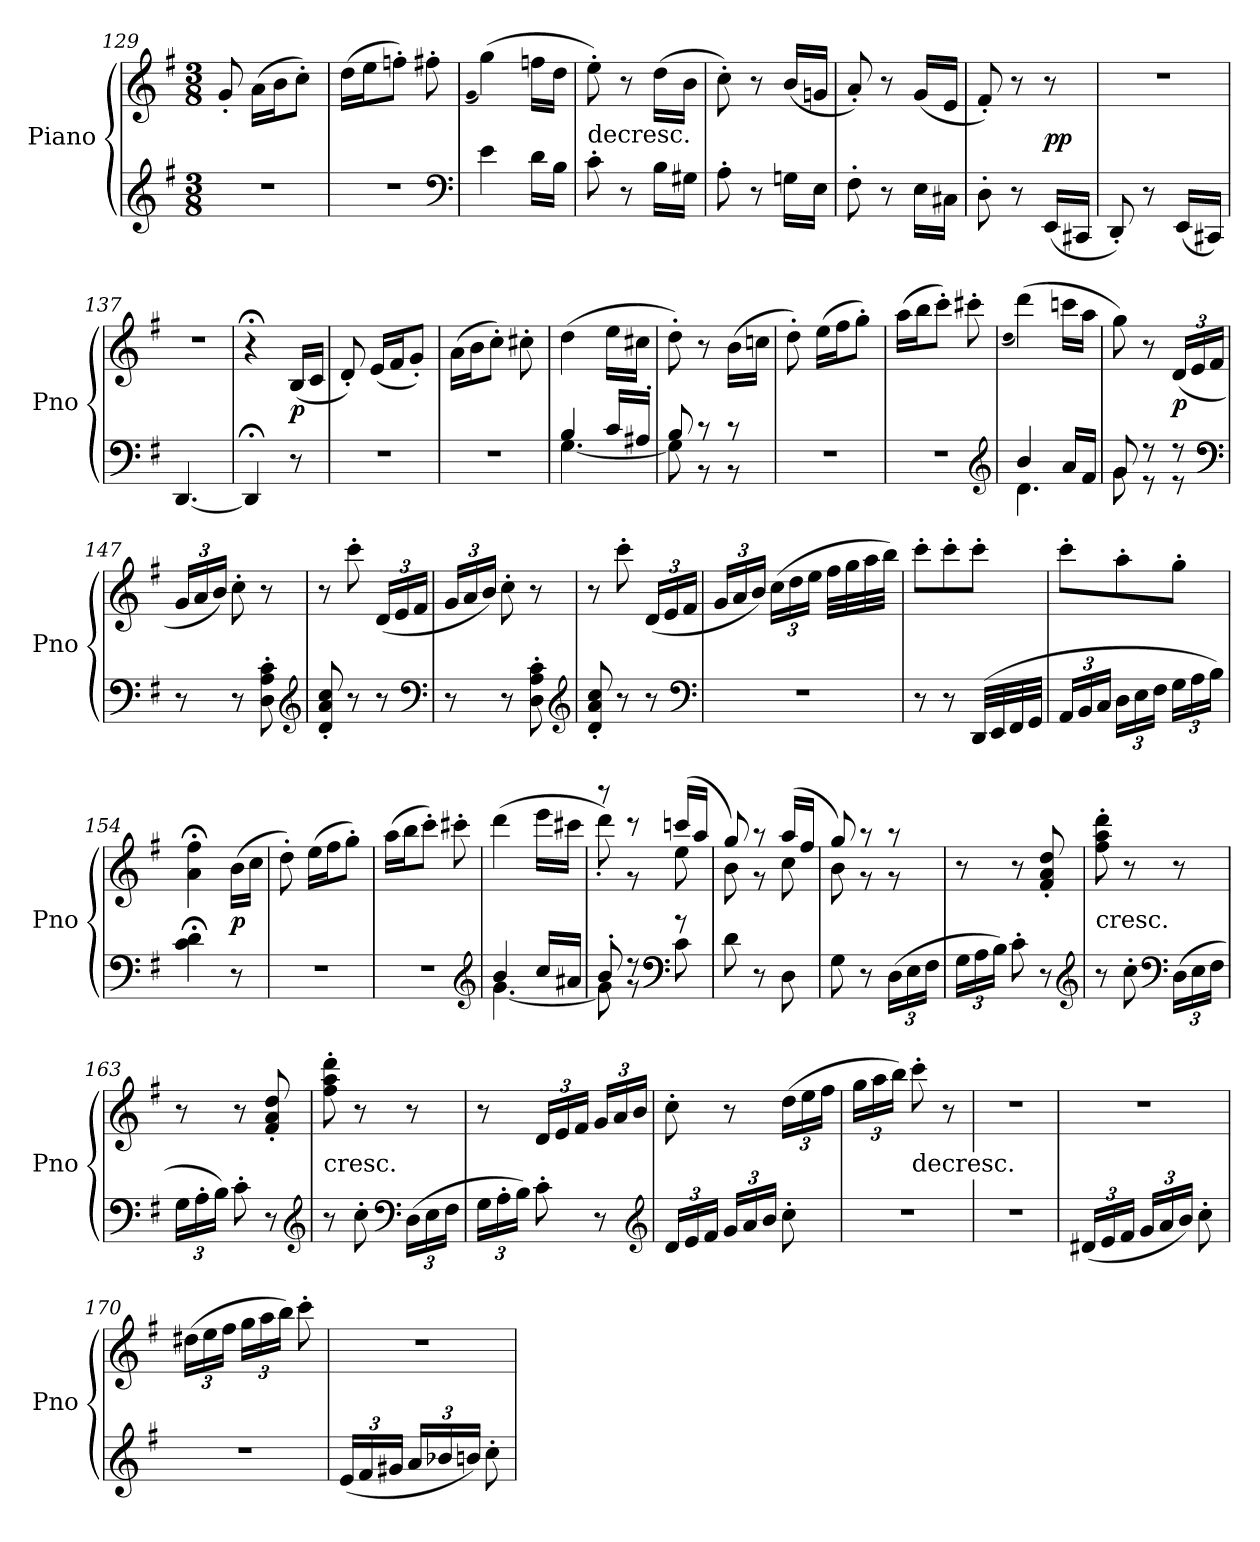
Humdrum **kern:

**kern	**kern	**dynam
*part1	*part1	*part1
*staff2	*staff1	*staff1/2
*I"Piano	*	*
*I'Pno	*	*
*clefG2	*clefG2	*
*k[f#]	*k[f#]	*
*G:	*G:	*
*M3/8	*M3/8	*
=129	=129	=129
4.r	8g'/	.
.	(16a\LL	.
.	16b\J	.
.	8cc'\J)	.
=130	=130	=130
4.r	(16dd\LL	.
.	16ee\J	.
.	8ffn'\J)	.
.	8ff#X'\	.
*clefF4	*	*
=131	=131	=131
.	(qg	.
4e\	(4gg\)	.
16d\LL	16ffn\LL	.
16B\JJ	16dd\JJ	.
=132	=132	=132
!	!LO:TX:c:t=decresc.	!
8c'\	8ee'\)	.
8r	8r	.
16B\LL	(16dd\LL	.
16G#X\JJ	16b\JJ	.
=133	=133	=133
8A'\	8cc'\)	.
8r	8r	.
16Gn\LL	(16b/LL	.
16E\JJ	16gn/JJ	.
=134	=134	=134
8F#'\	8a'/)	.
8r	8r	.
16E\LL	(16g/LL	.
16C#X\JJ	16e/JJ	.
=135	=135	=135
8D'\	8f#'/)	.
8r	8r	.
(16EE/LL	8r	pp
16CC#X/JJ	.	.
=136	=136	=136
8DD'/)	4.r	.
8r	.	.
(16EE/LL	.	.
16CC#X/JJ)	.	.
=137	=137	=137
[4.DD/	4.r	.
=138	=138	=138
4DD;</]	4r;<	.
8r	(16B/LL	p
.	16c/JJ	.
=139	=139	=139
4.r	8d'/)	.
.	(16e/LL	.
.	16f#/J	.
.	8g'/J)	.
=140	=140	=140
4.r	(16a\LL	.
.	16b\J	.
.	8cc'\J)	.
.	8cc#X'\	.
=141	=141	=141
*^	*	*
4B/	[4.G\	(4dd\	.
16c/LL	.	16ee\LL	.
16A#X'/JJ	.	16cc#X\JJ	.
=142	=142	=142	=142
8B/	8G\]	8dd'\)	.
8r	8r	8r	.
8r	8r	(16b\LL	.
.	.	16ccn\JJ	.
*v	*v	*	*
=143	=143	=143
4.r	8dd'\)	.
.	(16ee\LL	.
.	16ff#\J	.
.	8gg'\J)	.
=144	=144	=144
4.r	(16aa\LL	.
.	16bb\J	.
.	8ccc'\J)	.
.	8ccc#X'\	.
*clefG2	*	*
=145	=145	=145
.	(qdd	.
*^	*	*
4b/	4.d\	(4ddd\)	.
16a/LL	.	16cccn\LL	.
16f#/JJ	.	16aa\JJ	.
=146	=146	=146	=146
8g/	8g\	8gg\)	.
8r	8r	8r	.
8r	8r	(24d/LL	p
.	.	24e/	.
.	.	24f#/JJ	.
*v	*v	*	*
*clefF4	*	*
=147	=147	=147
8r	24g/LL	.
.	24a/	.
.	24b/JJ)	.
8r	8cc'\	.
8D'\ 8A'\ 8c'\	8r	.
*clefG2	*	*
=148	=148	=148
8d'/ 8a'/ 8cc'/	8r	.
8r	8ccc'\	.
8r	(24d/LL	.
.	24e/	.
.	24f#/JJ	.
*clefF4	*	*
=149	=149	=149
8r	24g/LL	.
.	24a/	.
.	24b/JJ)	.
8r	8cc'\	.
8D'\ 8A'\ 8c'\	8r	.
*clefG2	*	*
=150	=150	=150
8d'/ 8a'/ 8cc'/	8r	.
8r	8ccc'\	.
8r	(24d/LL	.
.	24e/	.
.	24f#/JJ	.
*clefF4	*	*
=151	=151	=151
4.r	24g/LL	.
.	24a/	.
.	24b/JJ)	.
.	(24cc\LL	.
.	24dd\	.
.	24ee\JJ	.
.	32ff#\LLL	.
.	32gg\	.
.	32aa\	.
.	32bb\JJJ)	.
=152	=152	=152
8r	8ccc'\L	.
8r	8ccc'\	.
(32DD/LLL	8ccc'\J	.
32EE/	.	.
32FF#/	.	.
32GG/JJJ	.	.
=153	=153	=153
24AA/LL	8ccc'\L	.
24BB/	.	.
24C/JJ	.	.
24D\LL	8aa'\	.
24E\	.	.
24F#\JJ	.	.
24G\LL	8gg'\J	.
24A\	.	.
24B\JJ)	.	.
=154	=154	=154
4c;<\ 4d;<\	4a;<\ 4ff#;<\	.
8r	(16b\LL	p
.	16cc\JJ	.
=155	=155	=155
4.r	8dd'\)	.
.	(16ee\LL	.
.	16ff#\J	.
.	8gg'\J)	.
=156	=156	=156
4.r	(16aa\LL	.
.	16bb\J	.
.	8ccc'\J)	.
.	8ccc#X'\	.
*clefG2	*	*
=157	=157	=157
*^	*	*
4b/	[4.g\	(4ddd\	.
16cc/LL	.	16eee\LL	.
16a#X/JJ	.	16ccc#X\JJ	.
=158	=158	=158	=158
*	*	*^	*
8b'/	8g\]	8r	8ddd'\)	.
8r	8r	8r	8r	.
*clefF4	*	*	*	*
8r	8c\	(16cccn/LL	8ee\	.
.	.	16aa/JJ	.	.
*v	*v	*	*	*
=159	=159	=159	=159
8d\	8gg/)	8b\	.
8r	8r	8r	.
8D\	(16aa/LL	8cc\	.
.	16ff#/JJ	.	.
=160	=160	=160	=160
8G\	8gg/)	8b\	.
8r	8r	8r	.
(24D\LL	8r	8r	.
24E\	.	.	.
24F#\JJ	.	.	.
*	*v	*v	*
=161	=161	=161
24G\LL	8r	.
24A\	.	.
24B\JJ)	.	.
8c'\	8r	.
8r	8f#'/ 8a'/ 8dd'/	.
*clefG2	*	*
=162	=162	=162
!	!LO:TX:c:t=cresc.	!
8r	8ff#'\ 8aa'\ 8ddd'\	.
8cc'\	8r	.
*clefF4	*	*
(24D\LL	8r	.
24E\	.	.
24F#\JJ	.	.
=163	=163	=163
24G\LL	8r	.
24A'\	.	.
24B\JJ)	.	.
8c'\	8r	.
8r	8f#'/ 8a'/ 8dd'/	.
*clefG2	*	*
=164	=164	=164
!	!LO:TX:c:t=cresc.	!
8r	8ff#'\ 8aa'\ 8ddd'\	.
8cc'\	8r	.
*clefF4	*	*
(24D\LL	8r	.
24E\	.	.
24F#\JJ	.	.
=165	=165	=165
24G\LL	8r	.
24A'\	.	.
24B\JJ)	.	.
8c'\	24d/LL	.
.	24e/	.
.	24f#/JJ	.
8r	24g/LL	.
.	24a/	.
.	24b/JJ	.
*clefG2	*	*
=166	=166	=166
24d/LL	8cc'\	.
24e/	.	.
24f#/JJ	.	.
24g/LL	8r	.
24a/	.	.
24b/JJ	.	.
8cc'\	(24dd\LL	.
.	24ee\	.
.	24ff#\JJ	.
=167	=167	=167
4.r	24gg\LL	.
.	24aa\	.
.	24bb\JJ)	.
!	!LO:TX:c:t=decresc.	!
.	8ccc'\	.
.	8r	.
=168	=168	=168
4.r	4.r	.
=169	=169	=169
(24d#X/LL	4.r	.
24e/	.	.
24f#/JJ	.	.
24g/LL	.	.
24a/	.	.
24b/JJ)	.	.
8cc'\	.	.
=170	=170	=170
4.r	(24dd#X\LL	.
.	24ee\	.
.	24ff#\JJ	.
.	24gg\LL	.
.	24aa\	.
.	24bb\JJ)	.
.	8ccc'\	.
=171	=171	=171
(24e/LL	4.r	.
24f#/	.	.
24g#X/JJ	.	.
24a/LL	.	.
24b-X/	.	.
24bn/JJ)	.	.
8cc'\	.	.
=	=	=
*-	*-	*-
